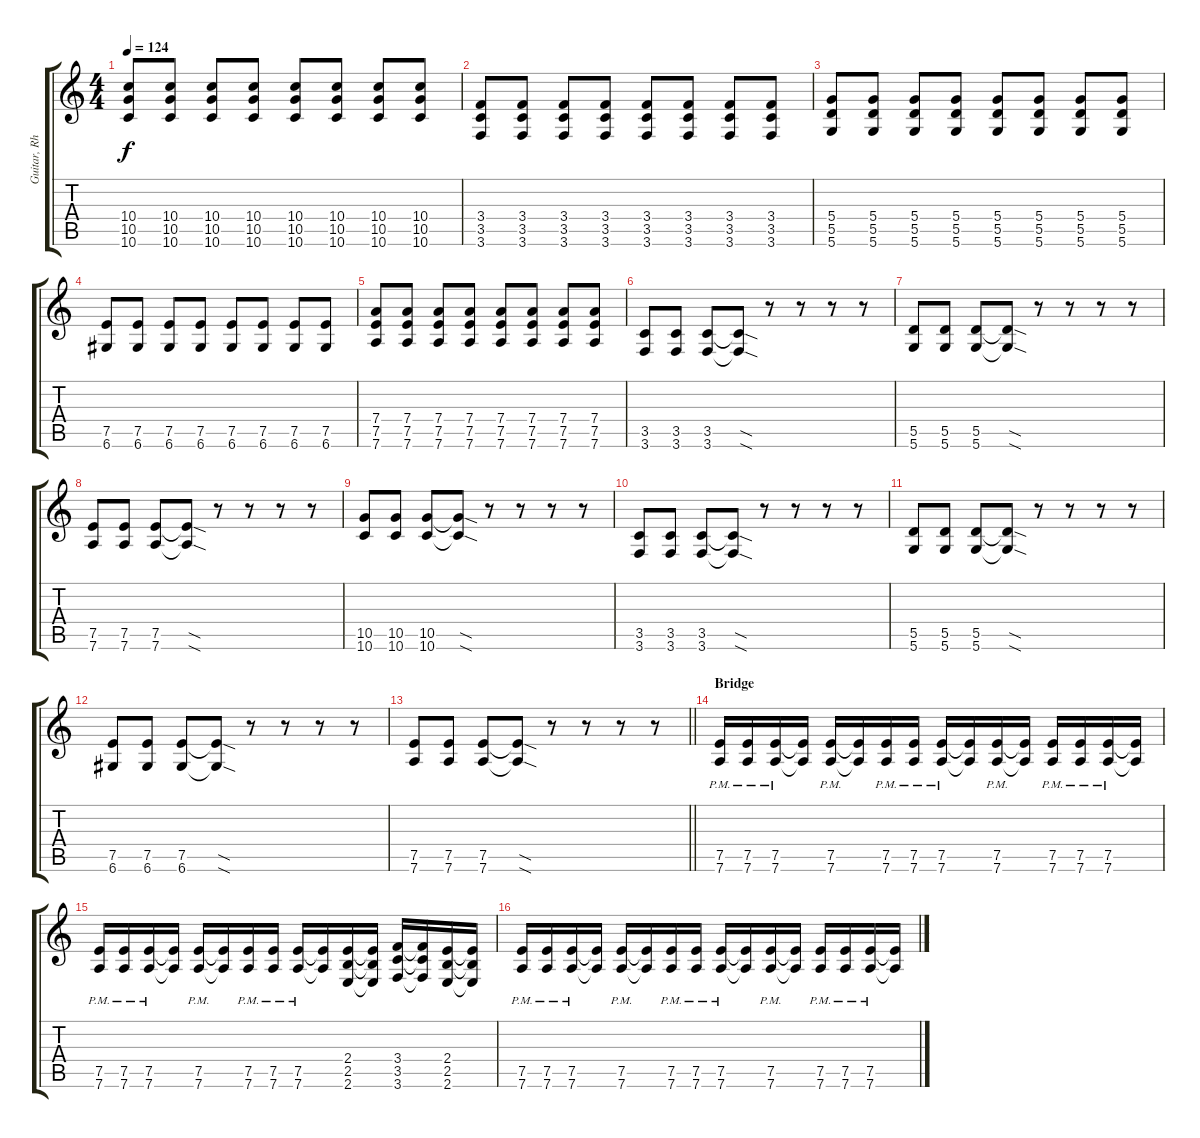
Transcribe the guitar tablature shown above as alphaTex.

\track ("Guitar, Rhythm" "Guitar, Rh") {instrument distortionguitar}
\staff {score tabs}
\tuning (E4 B3 G3 D3 A2 D2) {hide}
\ts (4 4)
\tempo 124
\clef g2
\ks c
(10.4 10.5 10.6).8{dy f} (10.4 10.5 10.6).8 (10.4 10.5 10.6).8 (10.4 10.5 10.6).8 (10.4 10.5 10.6).8 (10.4 10.5 10.6).8 (10.4 10.5 10.6).8 (10.4 10.5 10.6).8 |
(3.4 3.5 3.6).8 (3.4 3.5 3.6).8 (3.4 3.5 3.6).8 (3.4 3.5 3.6).8 (3.4 3.5 3.6).8 (3.4 3.5 3.6).8 (3.4 3.5 3.6).8 (3.4 3.5 3.6).8 |
(5.4 5.5 5.6).8 (5.4 5.5 5.6).8 (5.4 5.5 5.6).8 (5.4 5.5 5.6).8 (5.4 5.5 5.6).8 (5.4 5.5 5.6).8 (5.4 5.5 5.6).8 (5.4 5.5 5.6).8 |
(7.5 6.6).8 (7.5 6.6).8 (7.5 6.6).8 (7.5 6.6).8 (7.5 6.6).8 (7.5 6.6).8 (7.5 6.6).8 (7.5 6.6).8 |
(7.4 7.5 7.6).8 (7.4 7.5 7.6).8 (7.4 7.5 7.6).8 (7.4 7.5 7.6).8 (7.4 7.5 7.6).8 (7.4 7.5 7.6).8 (7.4 7.5 7.6).8 (7.4 7.5 7.6).8 |
(3.5 3.6).8 (3.5 3.6).8 (3.5 3.6).8 (3.5{sod t} 3.6{sod t}).8 r.8 r.8 r.8 r.8 |
(5.5 5.6).8 (5.5 5.6).8 (5.5 5.6).8 (5.5{sod t} 5.6{sod t}).8 r.8 r.8 r.8 r.8 |
(7.5 7.6).8 (7.5 7.6).8 (7.5 7.6).8 (7.5{sod t} 7.6{sod t}).8 r.8 r.8 r.8 r.8 |
(10.5 10.6).8 (10.5 10.6).8 (10.5 10.6).8 (10.5{sod t} 10.6{sod t}).8 r.8 r.8 r.8 r.8 |
(3.5 3.6).8 (3.5 3.6).8 (3.5 3.6).8 (3.5{sod t} 3.6{sod t}).8 r.8 r.8 r.8 r.8 |
(5.5 5.6).8 (5.5 5.6).8 (5.5 5.6).8 (5.5{sod t} 5.6{sod t}).8 r.8 r.8 r.8 r.8 |
(7.5 6.6).8 (7.5 6.6).8 (7.5 6.6).8 (7.5{sod t} 6.6{sod t}).8 r.8 r.8 r.8 r.8 |
\barLineRight lightlight
(7.5 7.6).8 (7.5 7.6).8 (7.5 7.6).8 (7.5{sod t} 7.6{sod t}).8 r.8 r.8 r.8 r.8 |
\section ("" "Bridge")
(7.5{pm} 7.6{pm}).16 (7.5{pm} 7.6{pm}).16 (7.5{pm} 7.6{pm}).16 (7.5{t} 7.6{t}).16 (7.5{pm} 7.6{pm}).16 (7.5{t} 7.6{t}).16 (7.5{pm} 7.6{pm}).16 (7.5{pm} 7.6{pm}).16 (7.5{pm} 7.6{pm}).16 (7.5{t} 7.6{t}).16 (7.5{pm} 7.6{pm}).16 (7.5{t} 7.6{t}).16 (7.5{pm} 7.6{pm}).16 (7.5{pm} 7.6{pm}).16 (7.5{pm} 7.6{pm}).16 (7.5{t} 7.6{t}).16 |
(7.5{pm} 7.6{pm}).16 (7.5{pm} 7.6{pm}).16 (7.5{pm} 7.6{pm}).16 (7.5{t} 7.6{t}).16 (7.5{pm} 7.6{pm}).16 (7.5{t} 7.6{t}).16 (7.5{pm} 7.6{pm}).16 (7.5{pm} 7.6{pm}).16 (7.5{pm} 7.6{pm}).16 (7.5{t} 7.6{t}).16 (2.4 2.5 2.6).16 (2.4{t} 2.5{t} 2.6{t}).16 (3.4 3.5 3.6).16 (3.4{t} 3.5{t} 3.6{t}).16 (2.4 2.5 2.6).16 (2.4{t} 2.5{t} 2.6{t}).16 |
(7.5{pm} 7.6{pm}).16 (7.5{pm} 7.6{pm}).16 (7.5{pm} 7.6{pm}).16 (7.5{t} 7.6{t}).16 (7.5{pm} 7.6{pm}).16 (7.5{t} 7.6{t}).16 (7.5{pm} 7.6{pm}).16 (7.5{pm} 7.6{pm}).16 (7.5{pm} 7.6{pm}).16 (7.5{t} 7.6{t}).16 (7.5{pm} 7.6{pm}).16 (7.5{t} 7.6{t}).16 (7.5{pm} 7.6{pm}).16 (7.5{pm} 7.6{pm}).16 (7.5{pm} 7.6{pm}).16 (7.5{t} 7.6{t}).16
